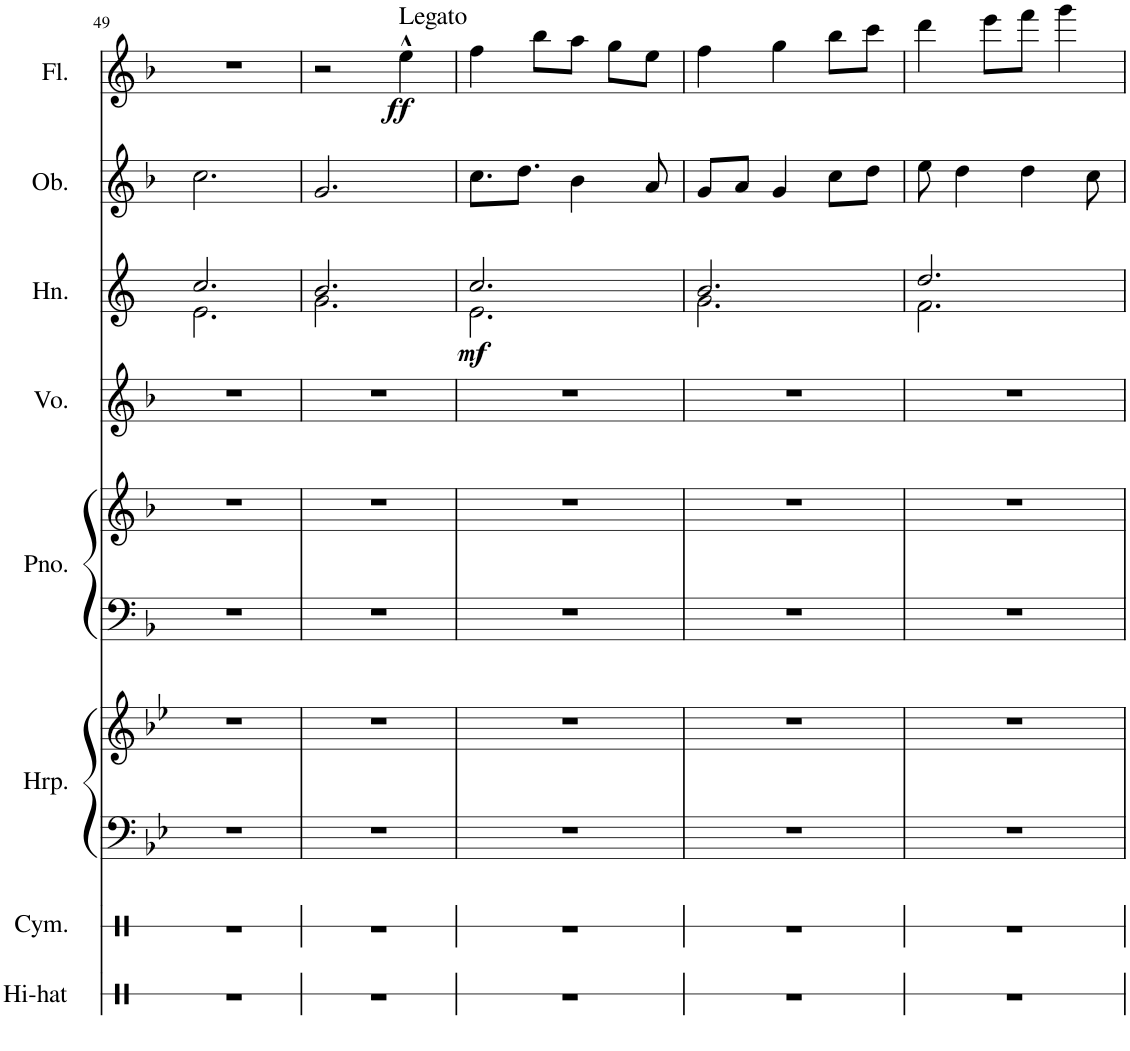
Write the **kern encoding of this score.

**kern	**kern	**kern	**kern	**kern	**kern	**kern	**kern	**dynam	**kern	**kern	**dynam	**harte
*part8	*part7	*part6	*part6	*part5	*part5	*part4	*part3	*part3	*part2	*part1	*part1	*part1
*staff10	*staff9	*staff8	*staff7	*staff6	*staff5	*staff4	*staff3	*staff3	*staff2	*staff1	*staff1	*
*I"Hi-hat	*I"Cymbal	*I"Harp	*	*I"Piano	*	*I"Voice	*I"Horn	*	*I"Oboe	*I"Flute	*	*
*I'Hi-hat	*I'Cym.	*I'Hrp.	*	*I'Pno.	*	*I'Vo.	*I'Hn.	*	*I'Ob.	*I'Fl.	*	*
!!LO:PB:g=z
*clefX	*clefX	*clefF4	*clefG2	*clefF4	*clefG2	*clefG2	*clefG2	*	*clefG2	*clefG2	*	*
*	*	*	*	*	*	*	*Trd4c7	*	*	*	*	*
*k[]	*k[]	*k[b-e-]	*k[b-e-]	*k[b-]	*k[b-]	*k[b-]	*k[]	*	*k[b-]	*k[b-]	*	*
*M3/4	*M3/4	*M3/4	*M3/4	*M3/4	*M3/4	*M3/4	*M3/4	*	*M3/4	*M3/4	*	*
=49	=49	=49	=49	=49	=49	=49	=49	=49	=49	=49	=49	=49
*	*	*	*	*	*	*	*^	*	*	*	*	*
2.r	2.r	2.r	2.r	2.r	2.r	2.r	2.cc/	2.e\	.	2.cc\	2.r	.	.
=50	=50	=50	=50	=50	=50	=50	=50	=50	=50	=50	=50	=50	=50
2.r	2.r	2.r	2.r	2.r	2.r	2.r	2.b/	2.g\	.	2.g/	2r	.	.
!	!	!	!	!	!	!	!	!	!	!	!	!LO:DY:b	!LO:H:kt=Legato
.	.	.	.	.	.	.	.	.	.	.	4ee^^\	ff	N
=51	=51	=51	=51	=51	=51	=51	=51	=51	=51	=51	=51	=51	=51
!	!	!	!	!	!	!	!	!	!LO:DY:b	!	!	!	!
2.r	2.r	2.r	2.r	2.r	2.r	2.r	2.cc/	2.e\	mf	8.cc\L	4ff\	.	.
.	.	.	.	.	.	.	.	.	.	8.dd\J	.	.	.
.	.	.	.	.	.	.	.	.	.	.	8bb-\L	.	.
.	.	.	.	.	.	.	.	.	.	4b-\	8aa\J	.	.
.	.	.	.	.	.	.	.	.	.	.	8gg\L	.	.
.	.	.	.	.	.	.	.	.	.	8a/	8ee\J	.	.
=52	=52	=52	=52	=52	=52	=52	=52	=52	=52	=52	=52	=52	=52
2.r	2.r	2.r	2.r	2.r	2.r	2.r	2.b/	2.g\	.	8g/L	4ff\	.	.
.	.	.	.	.	.	.	.	.	.	8a/J	.	.	.
.	.	.	.	.	.	.	.	.	.	4g/	4gg\	.	.
.	.	.	.	.	.	.	.	.	.	8cc\L	8bb-\L	.	.
.	.	.	.	.	.	.	.	.	.	8dd\J	8ccc\J	.	.
=53	=53	=53	=53	=53	=53	=53	=53	=53	=53	=53	=53	=53	=53
2.r	2.r	2.r	2.r	2.r	2.r	2.r	2.dd/	2.f\	.	8ee\	4ddd\	.	.
.	.	.	.	.	.	.	.	.	.	4dd\	.	.	.
.	.	.	.	.	.	.	.	.	.	.	8eee\L	.	.
.	.	.	.	.	.	.	.	.	.	4dd\	8fff\J	.	.
.	.	.	.	.	.	.	.	.	.	.	4ggg\	.	.
.	.	.	.	.	.	.	.	.	.	8cc\	.	.	.
*	*	*	*	*	*	*	*v	*v	*	*	*	*	*
=	=	=	=	=	=	=	=	=	=	=	=	=
*-	*-	*-	*-	*-	*-	*-	*-	*-	*-	*-	*-	*-
